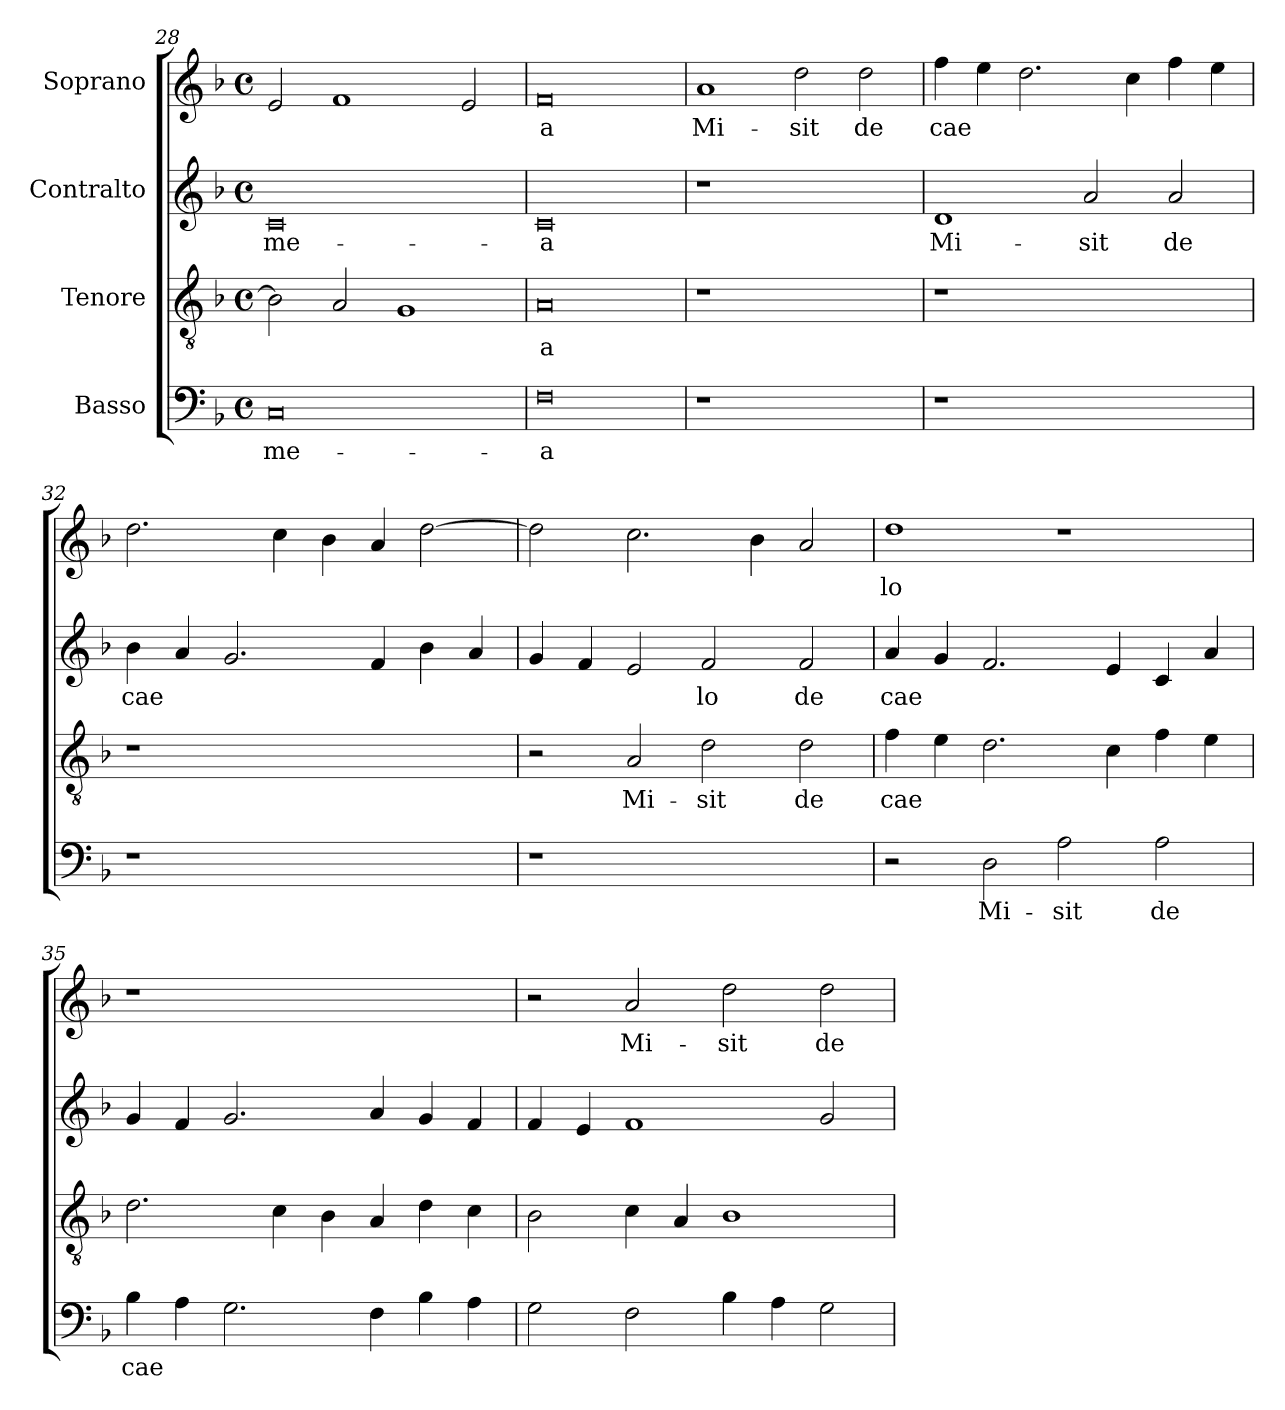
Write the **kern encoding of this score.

**kern	**text	**kern	**text	**kern	**text	**kern	**text
*part4	*part4	*part3	*part3	*part2	*part2	*part1	*part1
*staff4	*staff4	*staff3	*staff3	*staff2	*staff2	*staff1	*staff1
*I"Basso	*	*I"Tenore	*	*I"Contralto	*	*I"Soprano	*
*clefF4	*	*clefGv2	*	*clefG2	*	*clefG2	*
*k[b-]	*	*k[b-]	*	*k[b-]	*	*k[b-]	*
*F:	*	*F:	*	*F:	*	*F:	*
*M4/4	*	*M4/4	*	*M4/4	*	*M4/4	*
*met(c)	*	*met(c)	*	*met(c)	*	*met(c)	*
=28	=28	=28	=28	=28	=28	=28	=28
!	!LO:LY:b:cj	!	!LO:LY:b:cj	!	!LO:LY:b:cj	!	!LO:LY:b:cj
0C	me-	2B-\]	--	0c	me-	2e/	--
!	!	!	!LO:LY:b:cj	!	!	!	!LO:LY:b:cj
.	.	2A/	--	.	.	1f	--
!	!	!	!LO:LY:b:cj	!	!	!	!
.	.	1G	--	.	.	.	.
!	!	!	!	!	!	!	!LO:LY:b:cj
.	.	.	.	.	.	2e/	--
=29	=29	=29	=29	=29	=29	=29	=29
!	!LO:LY:b:cj	!	!LO:LY:b:cj	!	!LO:LY:b:cj	!	!LO:LY:b:cj
0F	-a	0A	-a	0c	-a	0f	-a
!!LO:LB:g=z
=30	=30	=30	=30	=30	=30	=30	=30
!	!	!	!	!	!	!	!LO:LY:b:cj
1r	.	1r	.	1r	.	1a	Mi-
!	!	!	!	!	!	!	!LO:LY:b:cj
1ryy	.	1ryy	.	1ryy	.	2dd\	-sit
!	!	!	!	!	!	!	!LO:LY:b:cj
.	.	.	.	.	.	2dd\	de
=31	=31	=31	=31	=31	=31	=31	=31
!	!	!	!	!	!LO:LY:b:cj	!	!LO:LY:b:cj
1r	.	1r	.	1d	Mi-	4ff\	cae-
!	!	!	!	!	!	!	!LO:LY:b:cj
.	.	.	.	.	.	4ee\	--
!	!	!	!	!	!	!	!LO:LY:b:cj
.	.	.	.	.	.	2.dd\	--
!	!	!	!	!	!LO:LY:b:cj	!	!
1ryy	.	1ryy	.	2a/	-sit	.	.
!	!	!	!	!	!	!	!LO:LY:b:cj
.	.	.	.	.	.	4cc\	--
!	!	!	!	!	!LO:LY:b:cj	!	!LO:LY:b:cj
.	.	.	.	2a/	de	4ff\	--
!	!	!	!	!	!	!	!LO:LY:b:cj
.	.	.	.	.	.	4ee\	--
=32	=32	=32	=32	=32	=32	=32	=32
!	!	!	!	!	!LO:LY:b:cj	!	!LO:LY:b:cj
1r	.	1r	.	4b-\	cae-	2.dd\	--
!	!	!	!	!	!LO:LY:b:cj	!	!
.	.	.	.	4a/	--	.	.
!	!	!	!	!	!LO:LY:b:cj	!	!
.	.	.	.	2.g/	--	.	.
!	!	!	!	!	!	!	!LO:LY:b:cj
.	.	.	.	.	.	4cc\	--
!	!	!	!	!	!	!	!LO:LY:b:cj
1ryy	.	1ryy	.	.	.	4b-\	--
!	!	!	!	!	!LO:LY:b:cj	!	!LO:LY:b:cj
.	.	.	.	4f/	--	4a/	--
!	!	!	!	!	!LO:LY:b:cj	!	!LO:LY:b:cj
.	.	.	.	4b-\	--	[>2dd\	--
!	!	!	!	!	!LO:LY:b:cj	!	!
.	.	.	.	4a/	--	.	.
=33	=33	=33	=33	=33	=33	=33	=33
!	!	!	!	!	!LO:LY:b:cj	!	!LO:LY:b:cj
1r	.	2r	.	4g/	--	2dd\]	--
!	!	!	!	!	!LO:LY:b:cj	!	!
.	.	.	.	4f/	--	.	.
!	!	!	!LO:LY:b:cj	!	!LO:LY:b:cj	!	!LO:LY:b:cj
.	.	2A/	Mi-	2e/	--	2.cc\	--
!	!	!	!LO:LY:b:cj	!	!LO:LY:b:cj	!	!
1ryy	.	2d\	-sit	2f/	-lo	.	.
!	!	!	!	!	!	!	!LO:LY:b:cj
.	.	.	.	.	.	4b-\	--
!	!	!	!LO:LY:b:cj	!	!LO:LY:b:cj	!	!LO:LY:b:cj
.	.	2d\	de	2f/	de	2a/	--
=34	=34	=34	=34	=34	=34	=34	=34
!	!	!	!LO:LY:b:cj	!	!LO:LY:b:cj	!	!LO:LY:b:cj
2r	.	4f\	cae-	4a/	cae-	1dd	-lo
!	!	!	!LO:LY:b:cj	!	!LO:LY:b:cj	!	!
.	.	4e\	--	4g/	--	.	.
!	!LO:LY:b:cj	!	!LO:LY:b:cj	!	!LO:LY:b:cj	!	!
2D\	Mi-	2.d\	--	2.f/	--	.	.
!	!LO:LY:b:cj	!	!	!	!	!	!
2A\	-sit	.	.	.	.	1r	.
!	!	!	!LO:LY:b:cj	!	!LO:LY:b:cj	!	!
.	.	4c\	--	4e/	--	.	.
!	!LO:LY:b:cj	!	!LO:LY:b:cj	!	!LO:LY:b:cj	!	!
2A\	de	4f\	--	4c/	--	.	.
!	!	!	!LO:LY:b:cj	!	!LO:LY:b:cj	!	!
.	.	4e\	--	4a/	--	.	.
=35	=35	=35	=35	=35	=35	=35	=35
!	!LO:LY:b:cj	!	!LO:LY:b:cj	!	!LO:LY:b:cj	!	!
4B-\	cae-	2.d\	--	4g/	--	1r	.
!	!LO:LY:b:cj	!	!	!	!LO:LY:b:cj	!	!
4A\	--	.	.	4f/	--	.	.
!	!LO:LY:b:cj	!	!	!	!LO:LY:b:cj	!	!
2.G\	--	.	.	2.g/	--	.	.
!	!	!	!LO:LY:b:cj	!	!	!	!
.	.	4c\	--	.	.	.	.
!	!	!	!LO:LY:b:cj	!	!	!	!
.	.	4B-\	--	.	.	1ryy	.
!	!LO:LY:b:cj	!	!LO:LY:b:cj	!	!LO:LY:b:cj	!	!
4F\	--	4A/	--	4a/	--	.	.
!	!LO:LY:b:cj	!	!LO:LY:b:cj	!	!LO:LY:b:cj	!	!
4B-\	--	4d\	--	4g/	--	.	.
!	!LO:LY:b:cj	!	!LO:LY:b:cj	!	!LO:LY:b:cj	!	!
4A\	--	4c\	--	4f/	--	.	.
!!LO:LB:g=z
=36	=36	=36	=36	=36	=36	=36	=36
!	!LO:LY:b:cj	!	!LO:LY:b:cj	!	!LO:LY:b:cj	!	!
2G\	--	2B-\	--	4f/	--	2r	.
!	!	!	!	!	!LO:LY:b:cj	!	!
.	.	.	.	4e/	--	.	.
!	!LO:LY:b:cj	!	!LO:LY:b:cj	!	!LO:LY:b:cj	!	!LO:LY:b:cj
2F\	--	4c\	--	1f	--	2a/	Mi-
!	!	!	!LO:LY:b:cj	!	!	!	!
.	.	4A/	--	.	.	.	.
!	!LO:LY:b:cj	!	!LO:LY:b:cj	!	!	!	!LO:LY:b:cj
4B-\	--	1B-	--	.	.	2dd\	-sit
!	!LO:LY:b:cj	!	!	!	!	!	!
4A\	--	.	.	.	.	.	.
!	!LO:LY:b:cj	!	!	!	!LO:LY:b:cj	!	!LO:LY:b:cj
2G\	--	.	.	2g/	--	2dd\	de
=	=	=	=	=	=	=	=
*-	*-	*-	*-	*-	*-	*-	*-
